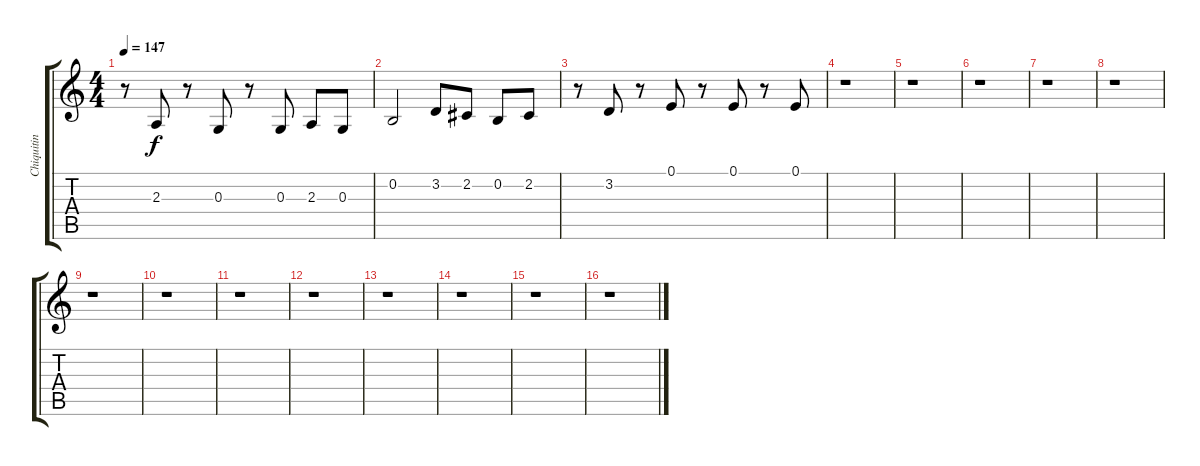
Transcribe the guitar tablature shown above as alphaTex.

\track ("Chiquitin" "Chiquitin") {instrument trumpet}
\staff {score tabs}
\tuning (E4 B3 G3 D3 A2 E2) {hide}
\ts (4 4)
\tempo 147
\clef g2
\ks c
r.8{dy f} 2.3.8 r.8 0.3.8 r.8 0.3.8 2.3.8 0.3.8 |
0.2.2 3.2.8 2.2.8 0.2.8 2.2.8 |
r.8 3.2.8 r.8 0.1.8 r.8 0.1.8 r.8 0.1.8 |
r.1 |
r.1 |
r.1 |
r.1 |
r.1 |
r.1 |
r.1 |
r.1 |
r.1 |
r.1 |
r.1 |
r.1 |
r.1
